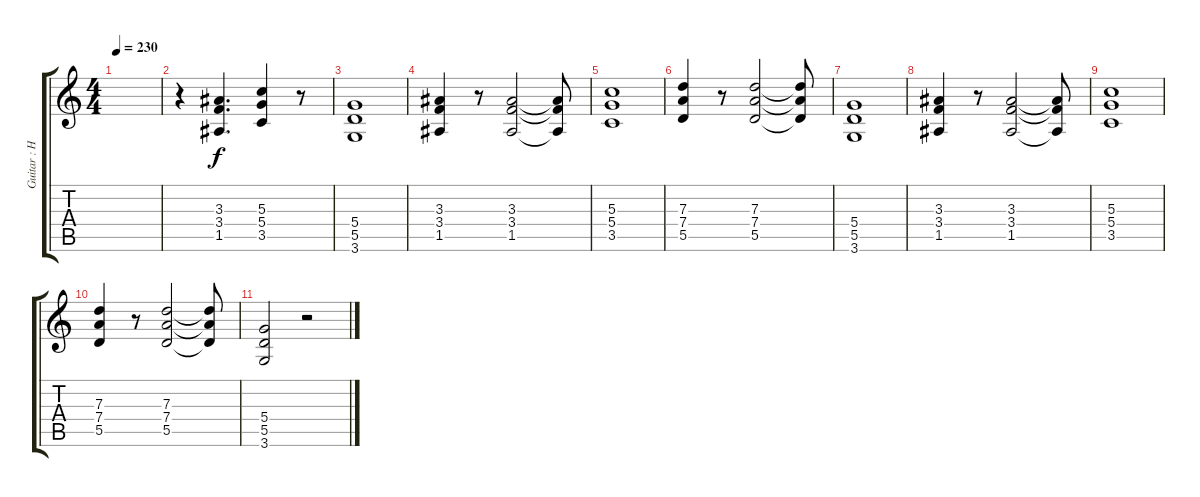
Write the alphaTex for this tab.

\track ("Guitar : Hirasawa Yui - Chan" "Guitar : H") {instrument distortionguitar}
\staff {score tabs}
\tuning (E4 B3 G3 D3 A2 E2) {hide}
\ts (4 4)
\tempo 230
\clef g2
\ks c
|
r.4 (3.3 3.4 1.5).4{d} (5.3 5.4 3.5).4 r.8 |
(5.4 5.5 3.6).1 |
(3.3 3.4 1.5).4 r.8 (3.3 3.4 1.5).2 (3.3{t} 3.4{t} 1.5{t}).8 |
(5.3 5.4 3.5).1 |
(7.3 7.4 5.5).4 r.8 (7.3 7.4 5.5).2 (7.3{t} 7.4{t} 5.5{t}).8 |
(5.4 5.5 3.6).1 |
(3.3 3.4 1.5).4 r.8 (3.3 3.4 1.5).2 (3.3{t} 3.4{t} 1.5{t}).8 |
(5.3 5.4 3.5).1 |
(7.3 7.4 5.5).4 r.8 (7.3 7.4 5.5).2 (7.3{t} 7.4{t} 5.5{t}).8 |
(5.4 5.5 3.6).2 r.2
